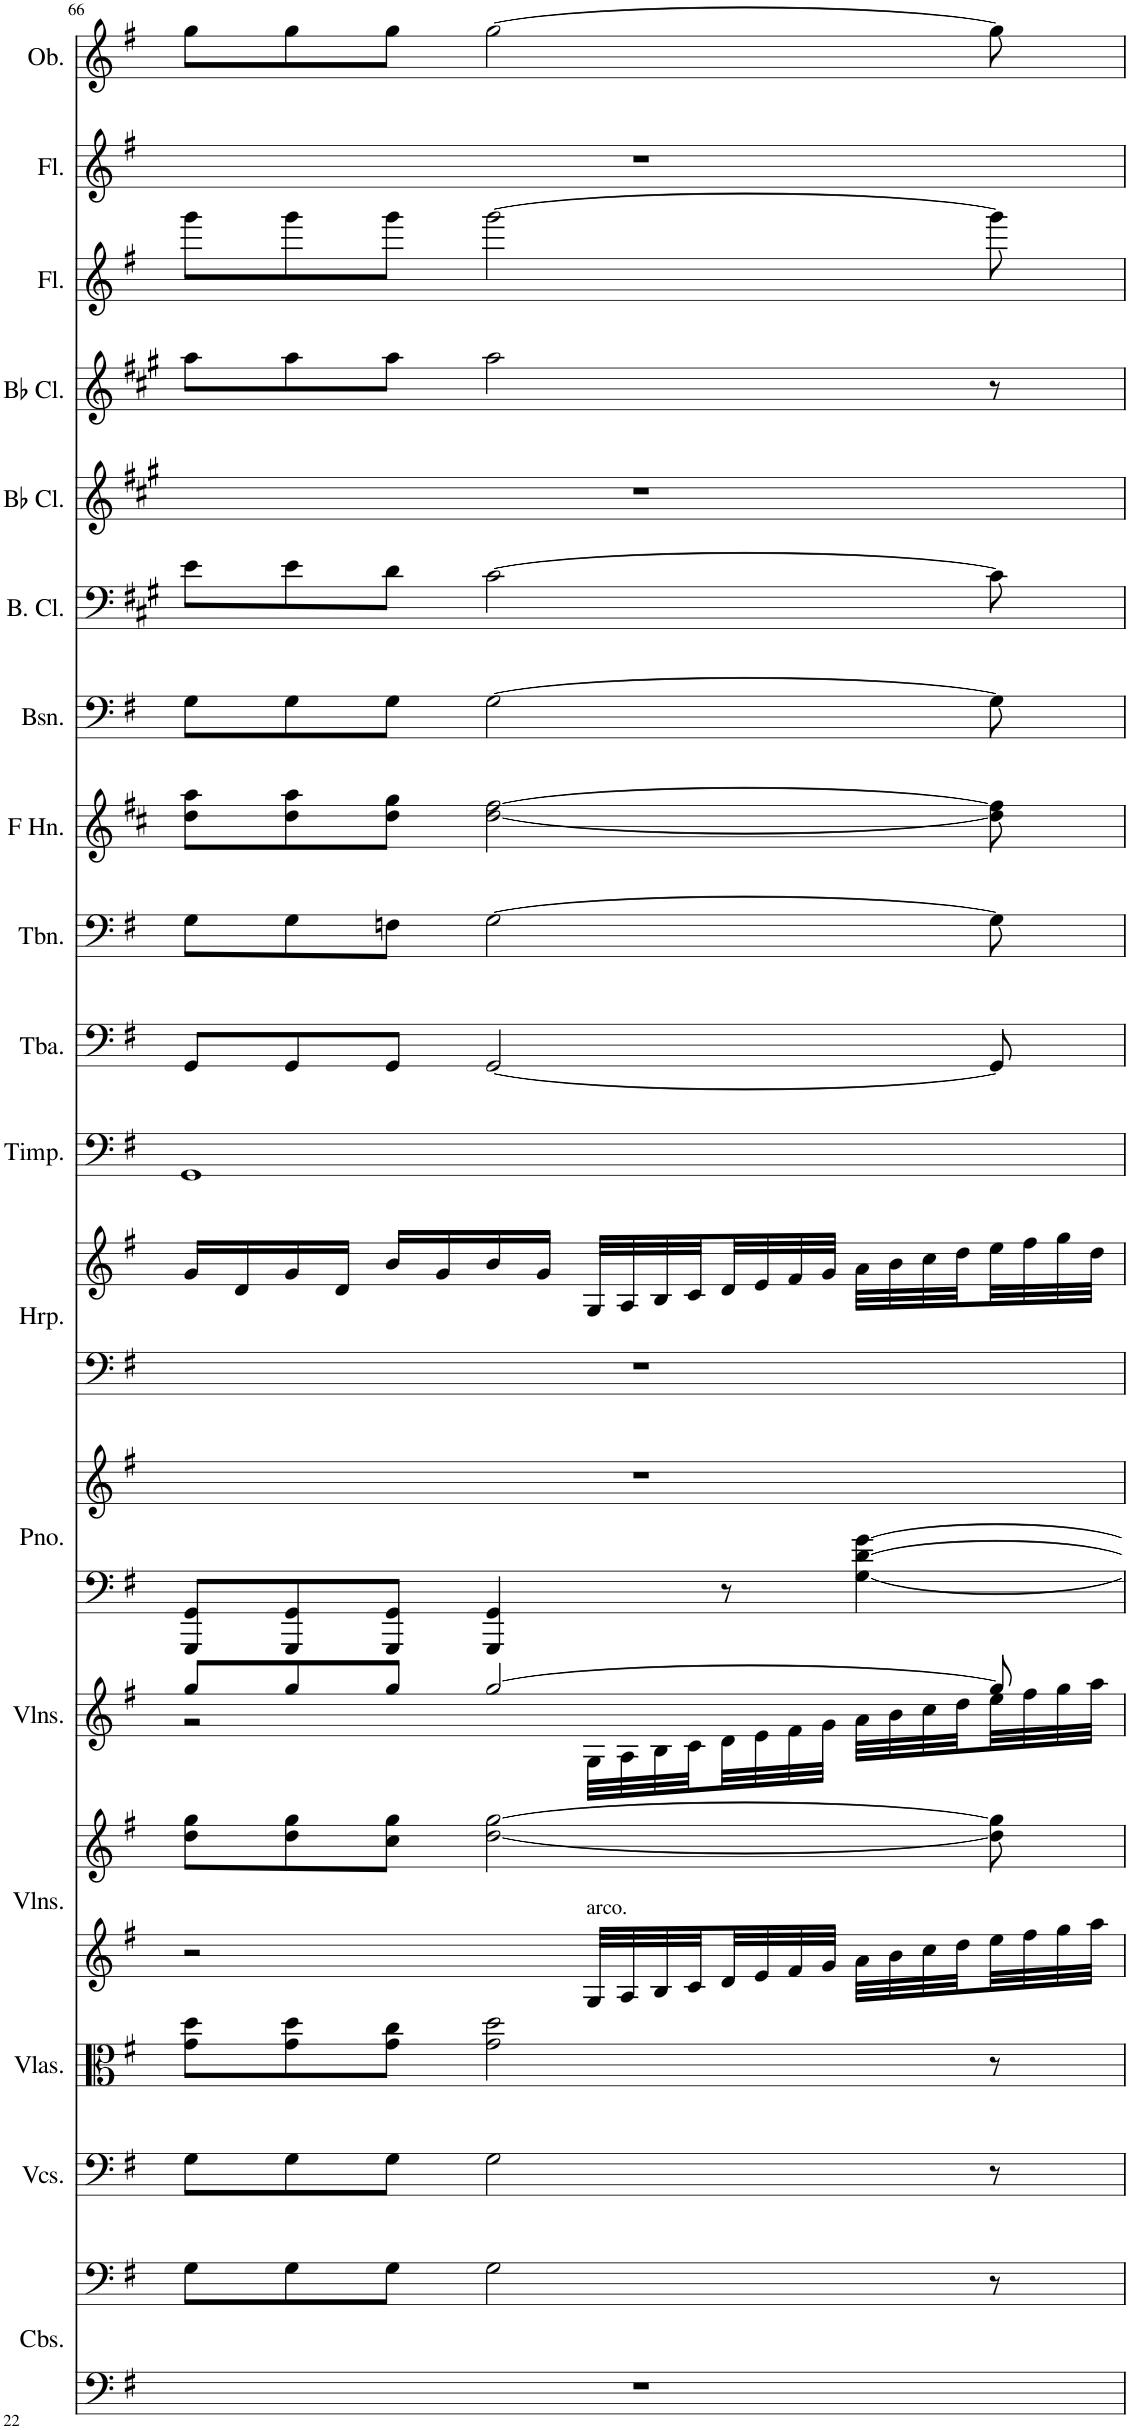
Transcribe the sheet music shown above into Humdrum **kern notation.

**kern	**kern	**kern	**kern	**kern	**kern	**kern	**kern	**kern	**kern	**kern	**kern	**kern	**kern	**kern	**kern	**kern	**kern	**kern	**kern	**kern	**kern
*part18	*part18	*part17	*part16	*part15	*part15	*part14	*part13	*part13	*part12	*part12	*part11	*part10	*part9	*part8	*part7	*part6	*part5	*part4	*part3	*part2	*part1
*staff22	*staff21	*staff20	*staff19	*staff18	*staff17	*staff16	*staff15	*staff14	*staff13	*staff12	*staff11	*staff10	*staff9	*staff8	*staff7	*staff6	*staff5	*staff4	*staff3	*staff2	*staff1
*I"Contrabasses	*	*I"Violoncellos	*I"Violas	*I"Violins	*	*I"Violins	*I"Piano	*	*I"Harp	*	*I"Timpani	*I"Tuba	*I"Trombone	*I"Horn in F	*I"Bassoon	*I"Bass Clarinet	*I"Bb Clarinet	*I"Bb Clarinet	*I"Flute	*I"Flute	*I"Oboe
*I'Cbs.	*	*I'Vcs.	*I'Vlas.	*I'Vlns.	*	*I'Vlns.	*I'Pno.	*	*I'Hrp.	*	*I'Timp.	*I'Tba.	*I'Tbn.	*	*I'Bsn.	*I'B. Cl.	*I'Bb Cl.	*I'Bb Cl.	*I'Fl.	*I'Fl.	*I'Ob.
!!LO:PB:g=z
*clefF4	*clefF4	*clefF4	*clefC3	*clefG2	*clefG2	*clefG2	*clefF4	*clefG2	*clefF4	*clefG2	*clefF4	*clefF4	*clefF4	*clefG2	*clefF4	*clefF4	*clefG2	*clefG2	*clefG2	*clefG2	*clefG2
*Trd7c12	*Trd7c12	*	*	*	*	*	*	*	*	*	*	*	*	*Trd4c7	*	*Trd8c14	*Trd1c2	*Trd1c2	*	*	*
*k[f#]	*k[f#]	*k[f#]	*k[f#]	*k[f#]	*k[f#]	*k[f#]	*k[f#]	*k[f#]	*k[f#]	*k[f#]	*k[f#]	*k[f#]	*k[f#]	*k[f#c#]	*k[f#]	*k[f#c#g#]	*k[f#c#g#]	*k[f#c#g#]	*k[f#]	*k[f#]	*k[f#]
*M4/4	*M4/4	*M4/4	*M4/4	*M4/4	*M4/4	*M4/4	*M4/4	*M4/4	*M4/4	*M4/4	*M4/4	*M4/4	*M4/4	*M4/4	*M4/4	*M4/4	*M4/4	*M4/4	*M4/4	*M4/4	*M4/4
=66	=66	=66	=66	=66	=66	=66	=66	=66	=66	=66	=66	=66	=66	=66	=66	=66	=66	=66	=66	=66	=66
*	*	*	*	*	*	*^	*	*	*	*	*	*	*	*	*	*	*	*	*	*	*
1r	8G\L	8G\L	8g\ 8dd\L	2r	8dd\ 8gg\L	8gg/L	2r	8GGG/ 8GG/L	1r	1r	16g/LL	1GG	8GG/L	8G\L	8dd\ 8aa\L	8G\L	8e\L	1r	8aa\L	8ggg\L	1r	8gg\L
.	.	.	.	.	.	.	.	.	.	.	16d/	.	.	.	.	.	.	.	.	.	.	.
.	8G\	8G\	8g\ 8dd\	.	8dd\ 8gg\	8gg/	.	8GGG/ 8GG/	.	.	16g/	.	8GG/	8G\	8dd\ 8aa\	8G\	8e\	.	8aa\	8ggg\	.	8gg\
.	.	.	.	.	.	.	.	.	.	.	16d/JJ	.	.	.	.	.	.	.	.	.	.	.
.	8G\J	8G\J	8g\ 8cc\J	.	8cc\ 8gg\J	8gg/J	.	8GGG/ 8GG/J	.	.	16b/LL	.	8GG/J	8Fn\J	8dd\ 8gg\J	8G\J	8d\J	.	8aa\J	8ggg\J	.	8gg\J
.	.	.	.	.	.	.	.	.	.	.	16g/	.	.	.	.	.	.	.	.	.	.	.
.	2G\	2G\	2g\ 2dd\	.	[2dd\ [2gg\	[2gg/	.	4GGG/ 4GG/	.	.	16b/	.	[2GG/	[2G\	[2dd\ [2ff#\	[2G\	[2c#\	.	2aa\	[2ggg\	.	[2gg\
.	.	.	.	.	.	.	.	.	.	.	16g/JJ	.	.	.	.	.	.	.	.	.	.	.
!	!	!	!	!LO:TX:a:t=arco.	!	!	!	!	!	!	!	!	!	!	!	!	!	!	!	!	!	!
.	.	.	.	32G/LLL	.	.	32G\LLL	.	.	.	32G/LLL	.	.	.	.	.	.	.	.	.	.	.
.	.	.	.	32A/	.	.	32A\	.	.	.	32A/	.	.	.	.	.	.	.	.	.	.	.
.	.	.	.	32B/	.	.	32B\	.	.	.	32B/	.	.	.	.	.	.	.	.	.	.	.
.	.	.	.	32c/	.	.	32c\	.	.	.	32c/	.	.	.	.	.	.	.	.	.	.	.
.	.	.	.	32d/	.	.	32d\	8r	.	.	32d/	.	.	.	.	.	.	.	.	.	.	.
.	.	.	.	32e/	.	.	32e\	.	.	.	32e/	.	.	.	.	.	.	.	.	.	.	.
.	.	.	.	32f#/	.	.	32f#\	.	.	.	32f#/	.	.	.	.	.	.	.	.	.	.	.
.	.	.	.	32g/JJJ	.	.	32g\JJJ	.	.	.	32g/JJJ	.	.	.	.	.	.	.	.	.	.	.
.	.	.	.	32a\LLL	.	.	32a\LLL	[4G\ [4d\ [4g\	.	.	32a\LLL	.	.	.	.	.	.	.	.	.	.	.
.	.	.	.	32b\	.	.	32b\	.	.	.	32b\	.	.	.	.	.	.	.	.	.	.	.
.	.	.	.	32cc\	.	.	32cc\	.	.	.	32cc\	.	.	.	.	.	.	.	.	.	.	.
.	.	.	.	32dd\	.	.	32dd\	.	.	.	32dd\	.	.	.	.	.	.	.	.	.	.	.
.	8r	8r	8r	32ee\	8dd\] 8gg\]	8gg/]	32ee\	.	.	.	32ee\	.	8GG/]	8G\]	8dd\] 8ff#\]	8G\]	8c#\]	.	8r	8ggg\]	.	8gg\]
.	.	.	.	32ff#\	.	.	32ff#\	.	.	.	32ff#\	.	.	.	.	.	.	.	.	.	.	.
.	.	.	.	32gg\	.	.	32gg\	.	.	.	32gg\	.	.	.	.	.	.	.	.	.	.	.
.	.	.	.	32aa\JJJ	.	.	32aa\JJJ	.	.	.	32dd\JJJ	.	.	.	.	.	.	.	.	.	.	.
*	*	*	*	*	*	*v	*v	*	*	*	*	*	*	*	*	*	*	*	*	*	*	*
=	=	=	=	=	=	=	=	=	=	=	=	=	=	=	=	=	=	=	=	=	=
*-	*-	*-	*-	*-	*-	*-	*-	*-	*-	*-	*-	*-	*-	*-	*-	*-	*-	*-	*-	*-	*-
